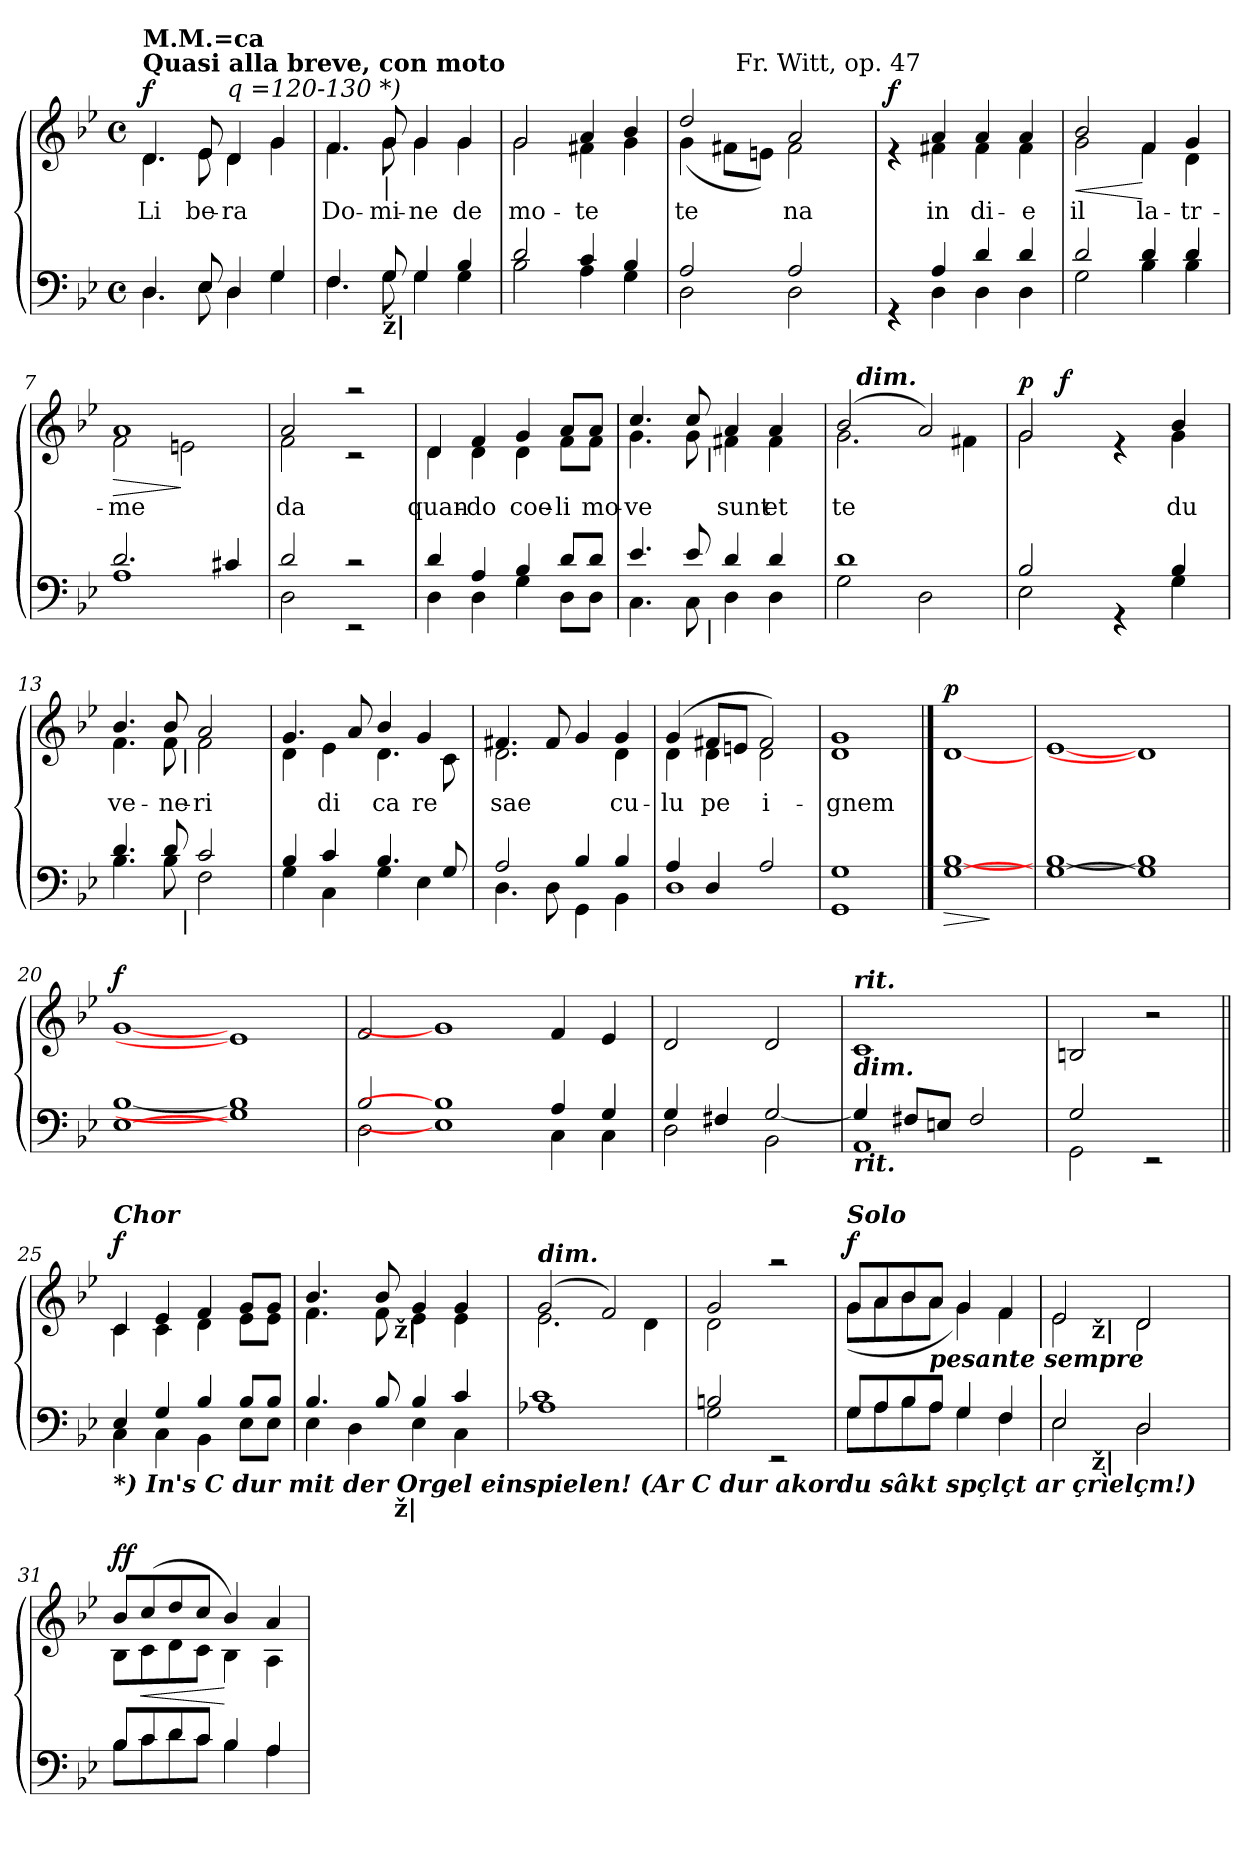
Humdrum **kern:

**kern	**dynam	**kern	**text	**dynam
*part2	*part2	*part1	*part1	*part1
*staff2	*staff2	*staff1	*staff1	*staff1
*clefF4	*	*clefG2	*	*
*k[b-e-]	*	*k[b-e-]	*	*
*B-:	*	*B-:	*	*
*M4/4	*	*M4/4	*	*
*met(c)	*	*met(c)	*	*
=1	=1	=1	=1	=1
*^	*	*^	*	*
!	!	!	!LO:TX:a:B:t=Quasi alla breve, con moto	!	!	!
!	!	!	!LO:TX:a:B:t=M.M.=ca	!	!	!
!	!	!	!	!	!LO:LY:b	!LO:DY:a
4.D\	4.D/	.	4.d/	4.d\	Li	f
!	!	!	!	!	!LO:LY:b	!
8E-\	8E-/	.	8e-/	8e-\	be-	.
!	!	!	!LO:TX:a:i:t=q =120-130 *)	!	!	!
!	!	!	!	!	!LO:LY:b	!
4D\	4D/	.	4d/	4d\	-ra	.
!	!	!	!	!	!LO:LY:b	!
4G\	4G/	.	4g/	4g\	.	.
=2	=2	=2	=2	=2	=2	=2
!	!	!	!	!	!LO:LY:b	!
4.F\	4.F/	.	4.f/	4.f\	Do-	.
!	!	!	!LO:TX:b:t=|	!	!	!
!LO:TX:b:B:t=ž|	!	!	!	!	!	!
!	!	!	!	!	!LO:LY:b	!
8G\	8G/	.	8g/	8g\	mi-	.
!	!	!	!	!	!LO:LY:b	!
4G\	4G/	.	4g/	4g\	-ne	.
!	!	!	!	!	!LO:LY:b	!
4G\	4B-/	.	4g/	4g\	de	.
=3	=3	=3	=3	=3	=3	=3
!	!	!	!	!	!LO:LY:b	!
2B-\	2d/	.	2g/	2g\	-mo-	.
!	!	!	!	!	!LO:LY:b	!
4A\	4c/	.	4a/	4f#X\	-te	.
!	!	!	!	!	!LO:LY:b	!
4G\	4B-/	.	4b-/	4g\	.	.
=4	=4	=4	=4	=4	=4	=4
!	!	!	!	!	!LO:LY:b	!
*	*	*	*	*^	*	*
2D\	2A/	.	2dd/	(>4g\	4ryy	te	.
.	.	.	.	8f#X\L	32ryy	.	.
!	!	!	!	!	!LO:TX:a:t=Fr. Witt, op. 47	!	!
.	.	.	.	.	2ryy	.	.
.	.	.	.	8en\J)	.	.	.
!	!	!	!	!	!	!LO:LY:b	!
2D\	2A/	.	2a/	2f#\	.	na	.
.	.	.	.	.	8..ryy	.	.
=5	=5	=5	=5	=5	=5	=5	=5
!	!	!	!	!	!	!	!LO:DY:a
*	*	*	*	*v	*v	*	*
4rGG	4rGG	.	4re	4re	.	f
!	!	!	!	!	!LO:LY:b	!
4D\	4A/	.	4a/	4f#X\	in	.
!	!	!	!	!	!LO:LY:b	!
4D\	4d/	.	4a/	4f#\	di-	.
!	!	!	!	!	!LO:LY:b	!
4D\	4d/	.	4a/	4f#\	-e	.
!!LO:LB:g=z	!!
=6	=6	=6	=6	=6	=6	=6
!	!	!	!	!	!LO:LY:b	!LO:HP:b
2G\	2d/	.	2b-/	2g\	il	<
!	!	!	!	!	!LO:LY:b	!
4B-\	4d/	.	4f/	4f\	la-	[
!	!	!	!	!	!LO:LY:b	!
4B-\	4d/	.	4g/	4d\	-tr-	.
=7	=7	=7	=7	=7	=7	=7
!	!	!	!	!	!LO:LY:b	!LO:HP:b
1A	2.d/	.	1a	2f\	-me	>
.	.	.	.	2en\	.	]
.	4c#X/	.	.	.	.	.
=8	=8	=8	=8	=8	=8	=8
!	!	!	!	!	!LO:LY:b	!
2D\	2d/	.	2a/	2f\	da	.
2rc	2rEE	.	2raa	2rc	.	.
=9	=9	=9	=9	=9	=9	=9
!	!	!	!	!	!LO:LY:b	!
4D\	4d/	.	4d/	4d\	-quan-	.
!	!	!	!	!	!LO:LY:b	!
4D\	4A/	.	4f/	4d\	-do	.
!	!	!	!	!	!LO:LY:b	!
4G\	4B-/	.	4g/	4d\	coe-	.
!	!	!	!	!	!LO:LY:b	!
8D\L	8d/L	.	8a/L	8f\L	-li	.
!	!	!	!	!	!LO:LY:b	!
8D\J	8d/J	.	8a/J	8f\J	mo-	.
=10	=10	=10	=10	=10	=10	=10
!	!	!	!	!	!LO:LY:b	!
*	*^	*	*	*^	*	*
4.C\	4.e-/	4..ryy	.	4.cc/	4.g\	4..ryy	ve	.
!	!	!	!	!	!	!	!LO:LY:b	!
8C\	8e-/	.	.	8cc/	8g\	.	.	.
!	!	!	!	!	!	!LO:TX:b:t=|	!	!
!	!	!LO:TX:b:t=|	!	!	!	!	!	!
.	.	2ryy	.	.	.	2ryy	.	.
!	!	!	!	!	!	!	!LO:LY:b	!
4D\	4d/	.	.	4a/	4f#X\	.	sunt	.
!	!	!	!	!	!	!	!LO:LY:b	!
4D\	4d/	.	.	4a/	4f#\	.	-et	.
.	.	16ryy	.	.	.	16ryy	.	.
=11	=11	=11	=11	=11	=11	=11	=11	=11
!	!	!	!	!	!	!	!LO:LY:b	!
*	*v	*v	*	*	*	*	*	*
2G\	1d	.	(<2b-/	2.g\	16ryy	te	.
!	!	!	!	!	!LO:TX:a:Bi:t=dim.	!	!
.	.	.	.	.	2...ryy	.	.
2D\	.	.	2a/)	.	.	.	.
.	.	.	.	4f#X\	.	.	.
!!LO:LB:g=z	!!	!!
=12	=12	=12	=12	=12	=12	=12	=12
!	!	!	!	!	!	!LO:LY:b	!LO:DY:a
2E-\	2B-/	.	2g/	2g\	8ryy	.	p
.	.	.	.	.	32ryy	.	.
!	!	!	!	!	!	!	!LO:DY:a
.	.	.	.	.	2ryy	.	f
4rGG	4rGG	.	4re	4re	.	.	.
.	.	.	.	.	4ryy	.	.
!	!	!	!	!	!	!LO:LY:b	!
4G\	4B-/	.	4b-/	4g\	.	du	.
.	.	.	.	.	16.ryy	.	.
=13	=13	=13	=13	=13	=13	=13	=13
!	!	!	!	!	!	!LO:LY:b	!
*	*^	*	*	*	*	*	*
4.B-\	4.d/	4..ryy	.	4.b-/	4.f\	4..ryy	ve-	.
!	!	!	!	!	!	!	!LO:LY:b	!
8B-\	8d/	.	.	8b-/	8f\	.	-ne-	.
!	!	!	!	!	!	!LO:TX:b:t=|	!	!
!	!	!LO:TX:b:t=|	!	!	!	!	!	!
.	.	2ryy	.	.	.	2ryy	.	.
!	!	!	!	!	!	!	!LO:LY:b	!
2F\	2c/	.	.	2a/	2f\	.	-ri	.
.	.	16ryy	.	.	.	16ryy	.	.
=14	=14	=14	=14	=14	=14	=14	=14	=14
!	!	!	!	!	!	!	!LO:LY:b	!
*	*v	*v	*	*	*	*	*	*
*	*	*	*	*v	*v	*	*
4G\	4B-/	.	4.g/	4d\	.	.
!	!	!	!	!	!LO:LY:b	!
4C\	4c/	.	.	4e-\	di	.
.	.	.	8a/	.	.	.
!	!	!	!	!	!LO:LY:b	!
4G\	4.B-/	.	4b-/	4.d\	ca	.
!	!	!	!	!	!LO:LY:b	!
4E-\	.	.	4g/	.	re	.
.	8G/	.	.	8c\	.	.
=15	=15	=15	=15	=15	=15	=15
!	!	!	!	!	!LO:LY:b	!
4.D\	2A/	.	4.f#X/	2.d\	sae	.
8D\	.	.	8f#/	.	.	.
4GG\	4B-/	.	4g/	.	.	.
!	!	!	!	!	!LO:LY:b	!
4BB-\	4B-/	.	4g/	4d\	cu-	.
=16	=16	=16	=16	=16	=16	=16
!	!	!	!	!	!LO:LY:b	!
1D	4A/	.	(<4g/	4d\	-lu	.
!	!	!	!	!	!LO:LY:b	!
.	4D/	.	8f#X/L	4d\	pe	.
.	.	.	8en/J	.	.	.
!	!	!	!	!	!LO:LY:b	!
.	2A/	.	2f#/)	2d\	i-	.
=17	=17	=17	=17	=17	=17	=17
!	!	!	!	!	!LO:LY:b	!
*v	*v	*	*	*	*	*
1GG 1G	.	1g	1d	-gnem	.
!!LO:LB:g=z
==18	==18	==18	==18	==18	==18
!	!	!LO:TX:a:Bi:t=Solo  Cantus tacet	!	!	!
!	!LO:HP:b	!	!	!	!LO:DY:a
*^	*	*v	*v	*	*
[1G	[1B-	>	[1d	.	p
*v	*v	*	*	*	*
.	]	.	.	.
=19	=19	=19	=19	=19
*^	*	*	*	*
[1G	[1B-	.	[1e-	.	.
1G]	1B-]	.	1d]	.	.
=20	=20	=20	=20	=20	=20
!	!	!	!	!	!LO:DY:a
[1E-	[1B-	.	[1g	.	f
1G]	1B-]	.	1e-]	.	.
=21	=21	=21	=21	=21	=21
2D\	2B-/	.	2f/	.	.
1E-]	1B-]	.	1g]	.	.
4C\	4A/	.	4f/	.	.
4C\	4G/	.	4e-/	.	.
=22	=22	=22	=22	=22	=22
2D\	4G/	.	2d/	.	.
.	4F#X/	.	.	.	.
2BB-\	[<2G/	.	2d/	.	.
=23	=23	=23	=23	=23	=23
!	!	!	!LO:TX:a:Bi:t=rit.	!	!
!	!	!	!LO:TX:b:Bi:t=dim.	!	!
!LO:TX:b:Bi:t=rit.	!	!	!	!	!
1AA	4G/]	.	1c	.	.
.	8F#X/L	.	.	.	.
.	8En/J	.	.	.	.
.	2F#/	.	.	.	.
=24	=24	=24	=24	=24	=24
2GG\	2G/	.	2Bn/	.	.
2ryy	2rEE	.	2r	.	.
!!LO:LB:g=z
=25||	=25||	=25||	=25||	=25||	=25||
*	*	*	*^	*	*
!	!	!	!LO:TX:a:Bi:t=Chor	!	!	!
!LO:TX:b:Bi:t=*) In's C dur mit der Orgel einspielen!  (Ar C dur akordu sâkt spçlçt ar çrìelçm!)	!	!	!	!	!	!
!	!	!	!	!	!	!LO:DY:a
4C\	4E-/	.	4c/	4c\	.	f
4C\	4G/	.	4e-/	4c\	.	.
4BB-\	4B-/	.	4f/	4d\	.	.
8E-\L	8B-/L	.	8g/L	8e-\L	.	.
8E-\J	8B-/J	.	8g/J	8e-\J	.	.
=26	=26	=26	=26	=26	=26	=26
*	*^	*	*	*^	*	*
4E-\	4.B-/	4..ryy	.	4.b-/	4.f\	4..ryy	.	.
4D\	.	.	.	.	.	.	.	.
.	8B-/	.	.	8b-/	8f\	.	.	.
!	!	!	!	!	!	!LO:TX:b:B:t=ž|	!	!
!	!	!LO:TX:b:B:t=ž|	!	!	!	!	!	!
.	.	2ryy	.	.	.	2ryy	.	.
4E-\	4B-/	.	.	4g/	4e-\	.	.	.
4C\	4c/	.	.	4g/	4e-\	.	.	.
.	.	16ryy	.	.	.	16ryy	.	.
=27	=27	=27	=27	=27	=27	=27	=27	=27
!	!	!	!	!LO:TX:a:Bi:t=dim.	!	!	!	!
*	*v	*v	*	*	*	*	*	*
*	*	*	*	*v	*v	*	*
1A-X	1c	.	(<2g/	2.e-\	.	.
.	.	.	2f/)	.	.	.
.	.	.	.	4d\	.	.
=28	=28	=28	=28	=28	=28	=28
2G\	2Bn/	.	2g/	2d\	.	.
2ryy	2rEE	.	2raa	2ryy	.	.
=29	=29	=29	=29	=29	=29	=29
!	!	!	!LO:TX:a:Bi:t=Solo	!	!	!
!	!	!	!	!	!	!LO:DY:a
8G\L	8G/L	.	8g/L	(>8g\L	.	f
8A\	8A/	.	8a/	8a\	.	.
8B-\	8B-/	.	8b-/	8b-\	.	.
!	!	!	!LO:TX:b:Bi:t=pesante sempre	!	!	!
8A\J	8A/J	.	8a/J	8a\J	.	.
4G\	4G/	.	4g/	4g\)	.	.
4F\	4F/	.	4f/	4f\	.	.
=30	=30	=30	=30	=30	=30	=30
*	*^	*	*	*^	*	*
2E-\	2E-/	8..ryy	.	2e-/	2e-\	8..ryy	.	.
!	!	!	!	!	!	!LO:TX:b:B:t=ž|	!	!
!	!	!LO:TX:b:B:t=ž|	!	!	!	!	!	!
.	.	2ryy	.	.	.	2ryy	.	.
2D\	2D/	.	.	2d/	2d\	.	.	.
.	.	4ryy	.	.	.	4ryy	.	.
.	.	32ryy	.	.	.	32ryy	.	.
!!LO:LB:g=z
=31	=31	=31	=31	=31	=31	=31	=31	=31
!	!	!	!	!	!	!	!	!LO:HP:b
!	!	!	!	!	!	!	!	!LO:DY:n=1:a
*	*v	*v	*	*	*	*	*	*
*	*	*	*	*v	*v	*	*
8B-\L	8B-/L	.	8b-/L	8B-\L	.	< ff
8c\	8c/	.	(<8cc/	8c\	.	.
8d\	8d/	.	8dd/	8d\	.	.
8c\J	8c/J	.	8cc/J	8c\J	.	.
4B-\	4B-/	.	4b-/)	4B-\	.	[
4A\	4A/	.	4a/	4A\	.	.
*v	*v	*	*	*	*	*
*	*	*v	*v	*	*
=	=	=	=	=
*-	*-	*-	*-	*-
